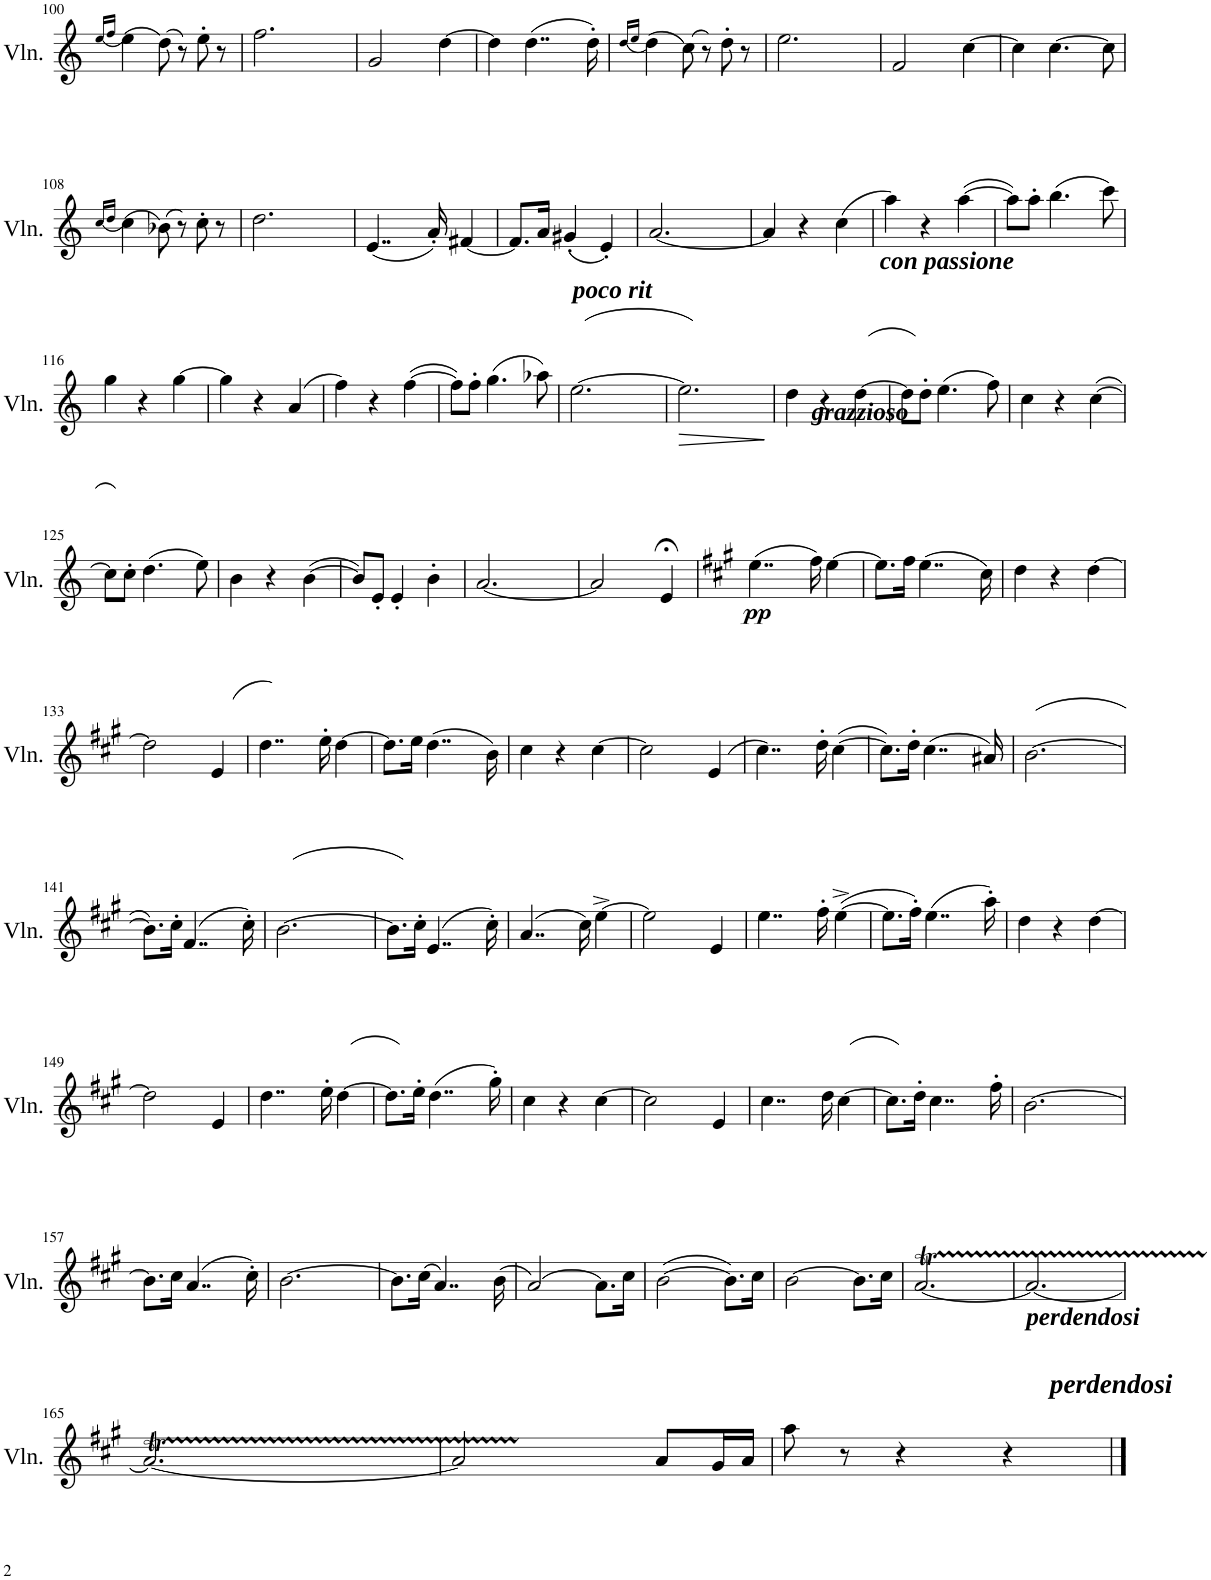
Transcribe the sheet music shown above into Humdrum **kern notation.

**kern	**dynam
*part1	*part1
*staff1	*staff1
*I"Violin	*
*I'Vln.	*
!!LO:PB:g=z
*clefG2	*
*k[]	*
*M3/4	*
=100	=100
(16qee/LL	.
16qff/JJ	.
(4ee\)	.
(8dd\)	.
8r)	.
8ee'\	.
8r	.
=101	=101
2.ff\	.
=102	=102
2g/	.
[4dd\	.
=103	=103
4dd\]	.
(4..dd\	.
16dd'\)	.
=104	=104
(16qdd/LL	.
16qee/JJ	.
(4dd\)	.
(8cc\)	.
8r)	.
8dd'\	.
8r	.
=105	=105
2.ee\	.
=106	=106
2f/	.
[4cc\	.
=107	=107
4cc\]	.
[4.cc\	.
8cc\]	.
!!LO:LB:g=z
=108	=108
(16qcc/LL	.
16qdd/JJ	.
(4cc\)	.
(8b-X\)	.
8r)	.
8cc'\	.
8r	.
=109	=109
2.dd\	.
=110	=110
(4..e/	.
16a'/)	.
[4f#X/	.
=111	=111
8.f#/L]	.
16a/Jk	.
(4g#X'/	.
4e'/)	.
=112	=112
[2.a/	.
=113	=113
4a/]	.
4r	.
(4cc\	.
=114	=114
!LO:TX:b:Bi:t=con passione	!
4aa\)	.
4r	.
([4aa\	.
=115	=115
8aa\L])	.
8aa'\J	.
(4.bb\	.
8ccc\)	.
!!LO:LB:g=z
=116	=116
4gg\	.
4r	.
[4gg\	.
=117	=117
4gg\]	.
4r	.
(4a/	.
=118	=118
4ff\)	.
4r	.
([4ff\	.
=119	=119
8ff\L])	.
8ff'\J	.
(4.gg\	.
8aa-X\)	.
=120	=120
!LO:TX:a:Bi:t=poco rit	!
([2.ee\	.
=121	=121
!	!LO:HP:b
2.ee\])	>
.	]
=122	=122
!LO:TX:a:Bi:t=grazzioso	!
4dd\	.
4r	.
([4dd\	.
=123	=123
8dd\L])	.
8dd'\J	.
(4.ee\	.
8ff\)	.
=124	=124
4cc\	.
4r	.
([4cc\	.
!!LO:LB:g=z
=125	=125
8cc\L])	.
8cc'\J	.
(4.dd\	.
8ee\)	.
=126	=126
4b\	.
4r	.
([4b\	.
=127	=127
8b/L])	.
8e'/J	.
4e'/	.
4b'\	.
=128	=128
[2.a/	.
=129	=129
2a/]	.
4e;</	.
=130	=130
*k[f#c#g#]	*
!	!LO:DY:b
(4..ee\	pp
16ff#\)	.
[4ee\	.
=131	=131
8.ee\L]	.
16ff#\Jk	.
(4..ee\	.
16cc#\)	.
=132	=132
4dd\	.
4r	.
[4dd\	.
!!LO:LB:g=z
=133	=133
2dd\]	.
(4e/	.
=134	=134
4..dd\)	.
16ee'\	.
[4dd\	.
=135	=135
8.dd\L]	.
16ee\Jk	.
(4..dd\	.
16b\)	.
=136	=136
4cc#\	.
4r	.
[4cc#\	.
=137	=137
2cc#\]	.
(4e/	.
=138	=138
4..cc#\)	.
16dd'\	.
([4cc#\	.
=139	=139
8.cc#\L])	.
16dd'\Jk	.
(4..cc#\	.
16a#X/)	.
=140	=140
([2.b\	.
!!LO:LB:g=z
=141	=141
8.b\L])	.
16cc#'\Jk	.
(4..f#/	.
16cc#'\)	.
=142	=142
([2.b\	.
=143	=143
8.b\L])	.
16cc#'\Jk	.
(4..e/	.
16cc#'\)	.
=144	=144
(4..a/	.
16cc#\)	.
[4ee^\	.
=145	=145
2ee\]	.
4e/	.
=146	=146
4..ee\	.
16ff#'\	.
([4ee^\	.
=147	=147
8.ee\L]	.
16ff#'\Jk)	.
(4..ee\	.
16aa'\)	.
=148	=148
4dd\	.
4r	.
[4dd\	.
!!LO:LB:g=z
=149	=149
2dd\]	.
4e/	.
=150	=150
4..dd\	.
16ee'\	.
([4dd\	.
=151	=151
8.dd\L])	.
16ee'\Jk	.
(4..dd\	.
16gg#'\)	.
=152	=152
4cc#\	.
4r	.
[4cc#\	.
=153	=153
2cc#\]	.
4e/	.
=154	=154
4..cc#\	.
16dd\	.
([4cc#\	.
=155	=155
8.cc#\L])	.
16dd'\Jk	.
4..cc#\	.
16ff#'\	.
=156	=156
[2.b\	.
!!LO:LB:g=z
=157	=157
8.b\L]	.
16cc#\Jk	.
(4..a/	.
16cc#'\)	.
=158	=158
[2.b\	.
=159	=159
8.b\L]	.
(16cc#\Jk	.
4..a/)	.
(16b\	.
=160	=160
[2a/)	.
8.a\L]	.
16cc#\Jk	.
=161	=161
([2b\	.
8.b\L])	.
16cc#\Jk	.
=162	=162
[2b\	.
8.b\L]	.
16cc#\Jk	.
=163	=163
[2.aT/	.
=164	=164
!LO:TX:b:Bi:t=perdendosi	!
!LO:TX:b:Bi:t=perdendosi	!
2.a/_	.
!!LO:LB:g=z
=165	=165
2.aT/_	.
=166	=166
2a/]	.
8a/L	.
16g#/L	.
16a/JJ	.
=167	=167
8aa\	.
8r	.
4r	.
4r	.
==	==
*-	*-
